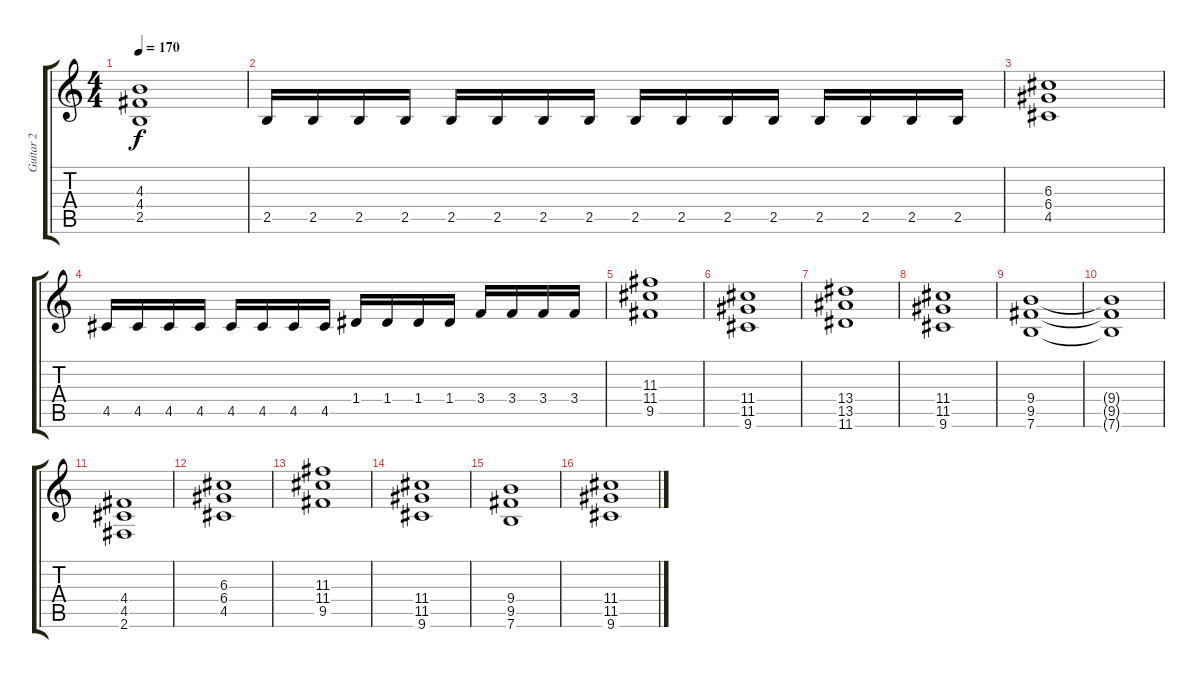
\track ("Guitar 2" "Guitar 2") {instrument distortionguitar}
\staff {score tabs}
\tuning (E4 B3 G3 D3 A2 E2) {hide}
\ts (4 4)
\tempo 170
\clef g2
\ks c
(4.3 4.4 2.5).1{dy f} |
2.5.16 2.5.16 2.5.16 2.5.16 2.5.16 2.5.16 2.5.16 2.5.16 2.5.16 2.5.16 2.5.16 2.5.16 2.5.16 2.5.16 2.5.16 2.5.16 |
(6.3 6.4 4.5).1 |
4.5.16 4.5.16 4.5.16 4.5.16 4.5.16 4.5.16 4.5.16 4.5.16 1.4.16 1.4.16 1.4.16 1.4.16 3.4.16 3.4.16 3.4.16 3.4.16 |
(11.3 11.4 9.5).1{volume 12} |
(11.4 11.5 9.6).1 |
(13.4 13.5 11.6).1 |
(11.4 11.5 9.6).1 |
(9.4 9.5 7.6).1 |
(9.4{t} 9.5{t} 7.6{t}).1 |
(4.4 4.5 2.6).1 |
(6.3 6.4 4.5).1 |
(11.3 11.4 9.5).1 |
(11.4 11.5 9.6).1 |
(9.4 9.5 7.6).1 |
(11.4 11.5 9.6).1
